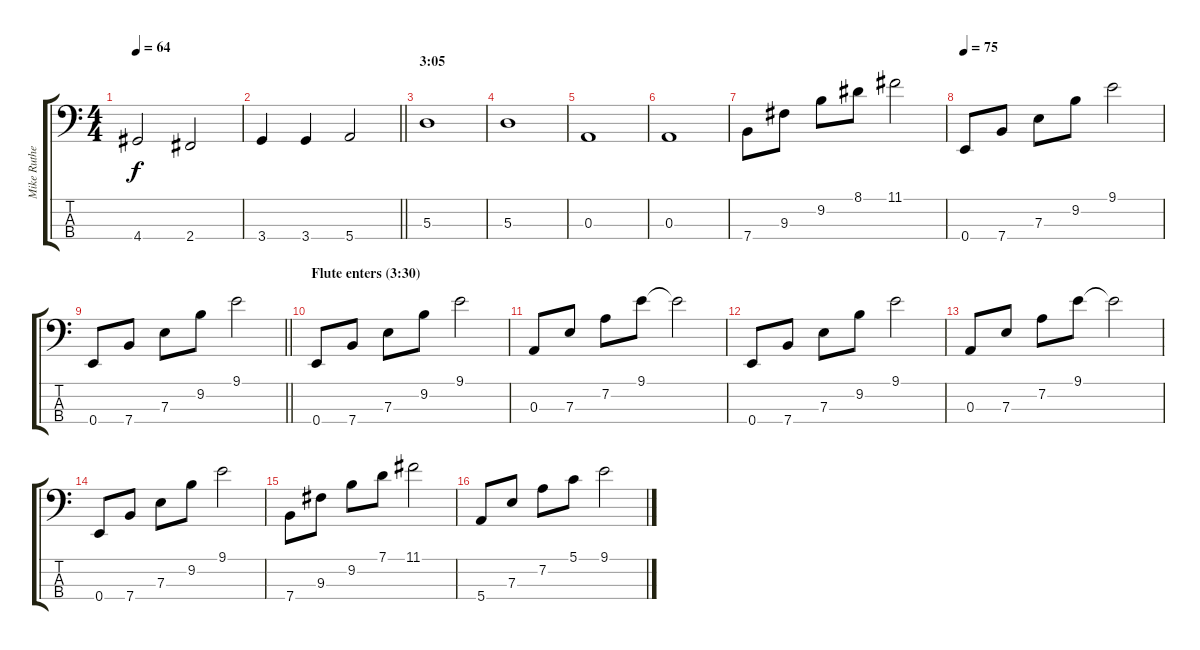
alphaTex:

\track ("Mike Rutherford (bass)" "Mike Ruthe") {solo instrument electricbassfinger}
\staff {score tabs}
\tuning (G2 D2 A1 E1) {hide}
\ts (4 4)
\tempo 64
\clef f4
\ks c
4.4.2{dy f} 2.4.2 |
\barLineRight lightlight
3.4.4 3.4.4 5.4.2 |
\section ("" "3:05")
5.3.1{volume 10} |
5.3.1 |
0.3.1 |
0.3.1 |
7.4.8 9.3.8 9.2.8 8.1.8 11.1.2 |
\tempo 75
0.4.8 7.4.8 7.3.8 9.2.8 9.1.2 |
\barLineRight lightlight
0.4.8 7.4.8 7.3.8 9.2.8 9.1.2 |
\section ("" "Flute enters (3:30)")
0.4.8 7.4.8 7.3.8 9.2.8 9.1.2 |
0.3.8 7.3.8 7.2.8 9.1.8 9.1{t}.2 |
0.4.8 7.4.8 7.3.8 9.2.8 9.1.2 |
0.3.8 7.3.8 7.2.8 9.1.8 9.1{t}.2 |
0.4.8 7.4.8 7.3.8 9.2.8 9.1.2 |
7.4.8 9.3.8 9.2.8 7.1.8 11.1.2 |
5.4.8 7.3.8 7.2.8 5.1.8 9.1.2
